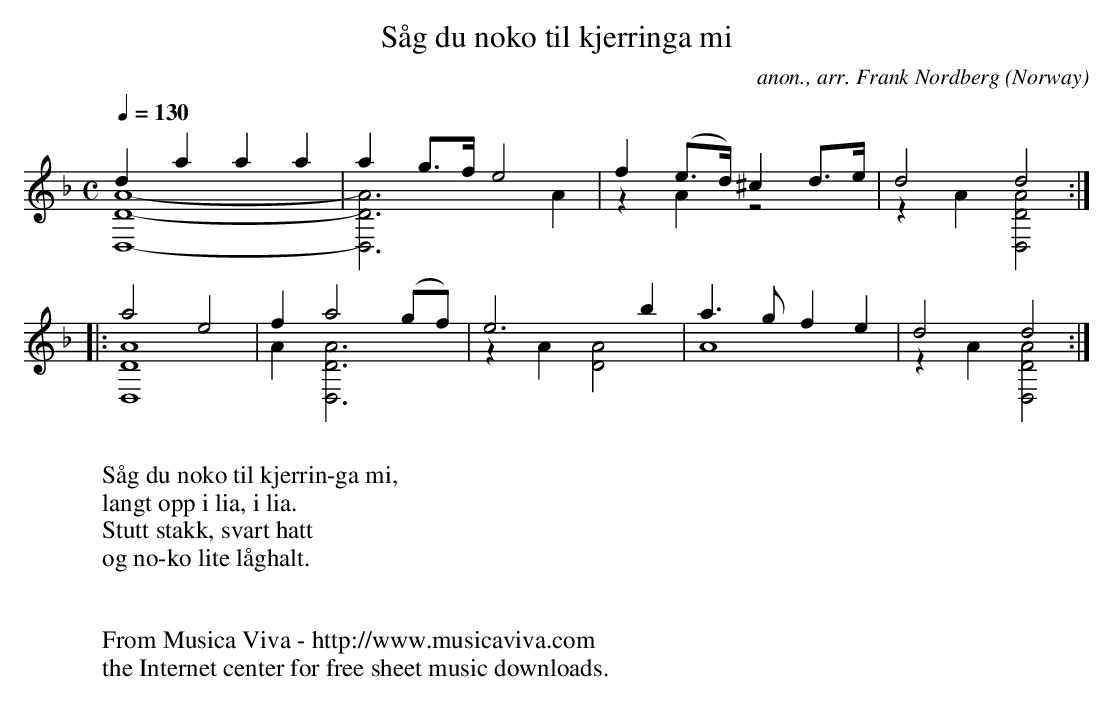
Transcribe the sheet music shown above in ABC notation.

X:1
T:S\aag du noko til kjerringa mi
C:anon., arr. Frank Nordberg
O:Norway
V:1 Program 1 25 up %Acoustic guitar
V:2 Program 1 25 merge down %Acoustic guitar
M:C
L:1/8
Q:1/4=130
K:Dm
V:1
d2a2a2a2|a2g>fe4|f2(e>d) ^c2d>e|d4d4:|
V:2
[D,8-D8-A8-]|[D,6D6A6]A2|z2A2z4|z2A2[D,4D4A4]:|
V:1
|:a4e4|f2a4(gf)|e6b2|a3gf2e2|d4d4:|
V:2
|:[D,8D8A8]|A2[D,6D6A6]|z2A2[D4A4]|A8|z2A2[D,4D4A4]:|
W:
W:S\aag du noko til kjerrin-ga mi,
W:langt opp i lia, i lia.
W:Stutt stakk, svart hatt
W:og no-ko lite l\aaghalt.
W:
W:
W:  From Musica Viva - http://www.musicaviva.com
W:  the Internet center for free sheet music downloads.
